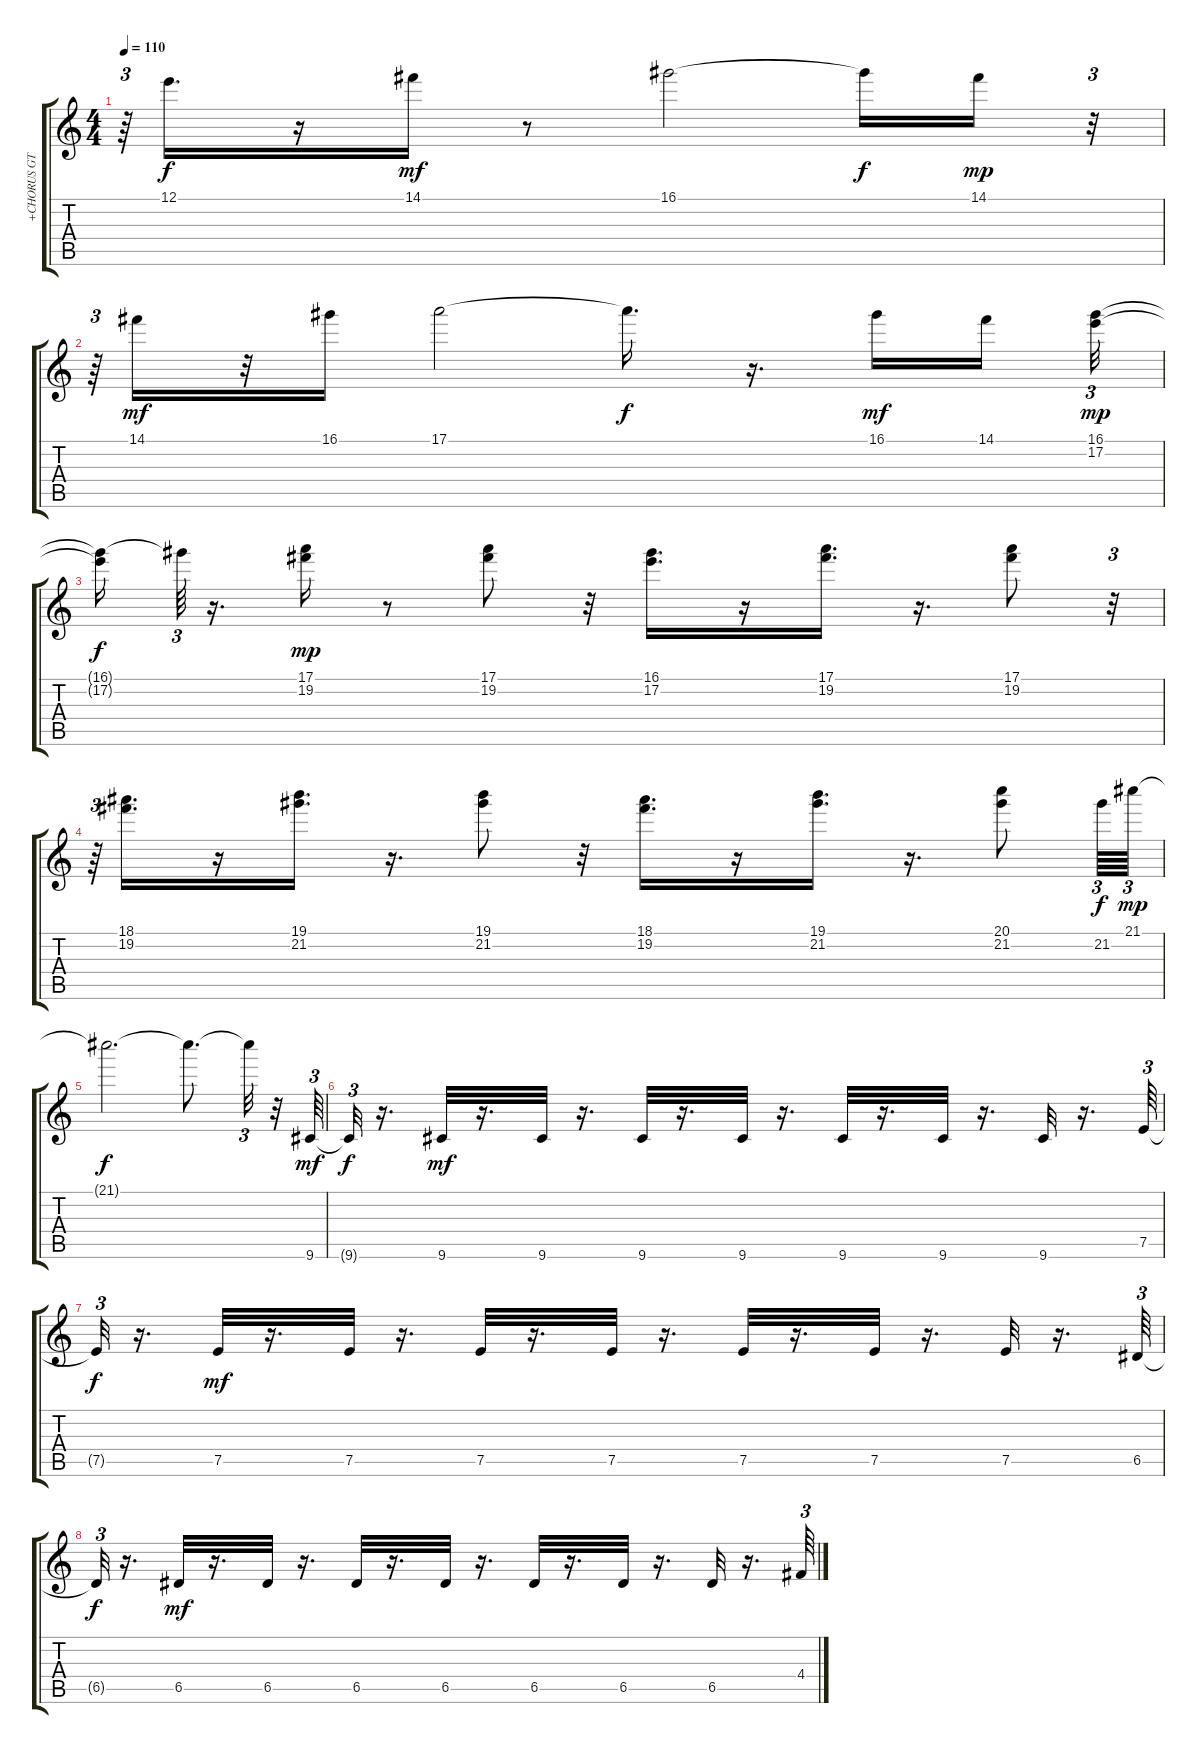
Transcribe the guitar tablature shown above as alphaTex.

\track ("+CHORUS GT" "+CHORUS GT") {instrument electricguitarclean}
\staff {score tabs}
\tuning (E4 B3 G3 D3 A2 E2) {hide}
\ts (4 4)
\tempo 110
\clef g2
\ks c
r.64{tu (3 2) dy mp} 12.1.16{d dy f} r.16 14.1.16{dy mf} r.8 16.1.2 16.1{t}.16{dy f} 14.1.16{dy mp} r.32{tu (3 2)} |
r.64{tu (3 2)} 14.1.16{dy mf} r.32 16.1.16 17.1.2 17.1{t}.16{d dy f} r.16{d} 16.1.16{dy mf} 14.1.16{beam splitsecondary} (16.1 17.2).32{tu (3 2) dy mp} |
(16.1{t} 17.2{t}).16{dy f} 16.1{t}.64{tu (3 2)} r.16{d} (17.1 19.2).16{dy mp} r.8 (17.1 19.2).8 r.32 (16.1 17.2).16{d} r.16 (17.1 19.2).16{d} r.16{d} (17.1 19.2).8 r.32{tu (3 2)} |
r.64{tu (3 2)} (18.1 19.2).16{d} r.16 (19.1 21.2).16{d} r.16{d} (19.1 21.2).8 r.32 (18.1 19.2).16{d} r.16 (19.1 21.2).16{d} r.16{d} (20.1 21.2).8 21.2.64{tu (3 2) dy f} 21.1.64{tu (3 2) dy mp} |
21.1{t}.2{d dy f} 21.1{t}.8{d} 21.1{t}.32{tu (3 2)} r.32 9.6.64{tu (3 2) dy mf instrument electricguitarmuted} |
9.6{t}.32{tu (3 2) dy f} r.16{d} 9.6.32{dy mf} r.16{d} 9.6.32 r.16{d} 9.6.32 r.16{d} 9.6.32 r.16{d} 9.6.32 r.16{d} 9.6.32 r.16{d} 9.6.32 r.16{d} 7.5.64{tu (3 2)} |
7.5{t}.32{tu (3 2) dy f} r.16{d} 7.5.32{dy mf} r.16{d} 7.5.32 r.16{d} 7.5.32 r.16{d} 7.5.32 r.16{d} 7.5.32 r.16{d} 7.5.32 r.16{d} 7.5.32 r.16{d} 6.5.64{tu (3 2)} |
6.5{t}.32{tu (3 2) dy f} r.16{d} 6.5.32{dy mf} r.16{d} 6.5.32 r.16{d} 6.5.32 r.16{d} 6.5.32 r.16{d} 6.5.32 r.16{d} 6.5.32 r.16{d} 6.5.32 r.16{d} 4.4.64{tu (3 2)}
